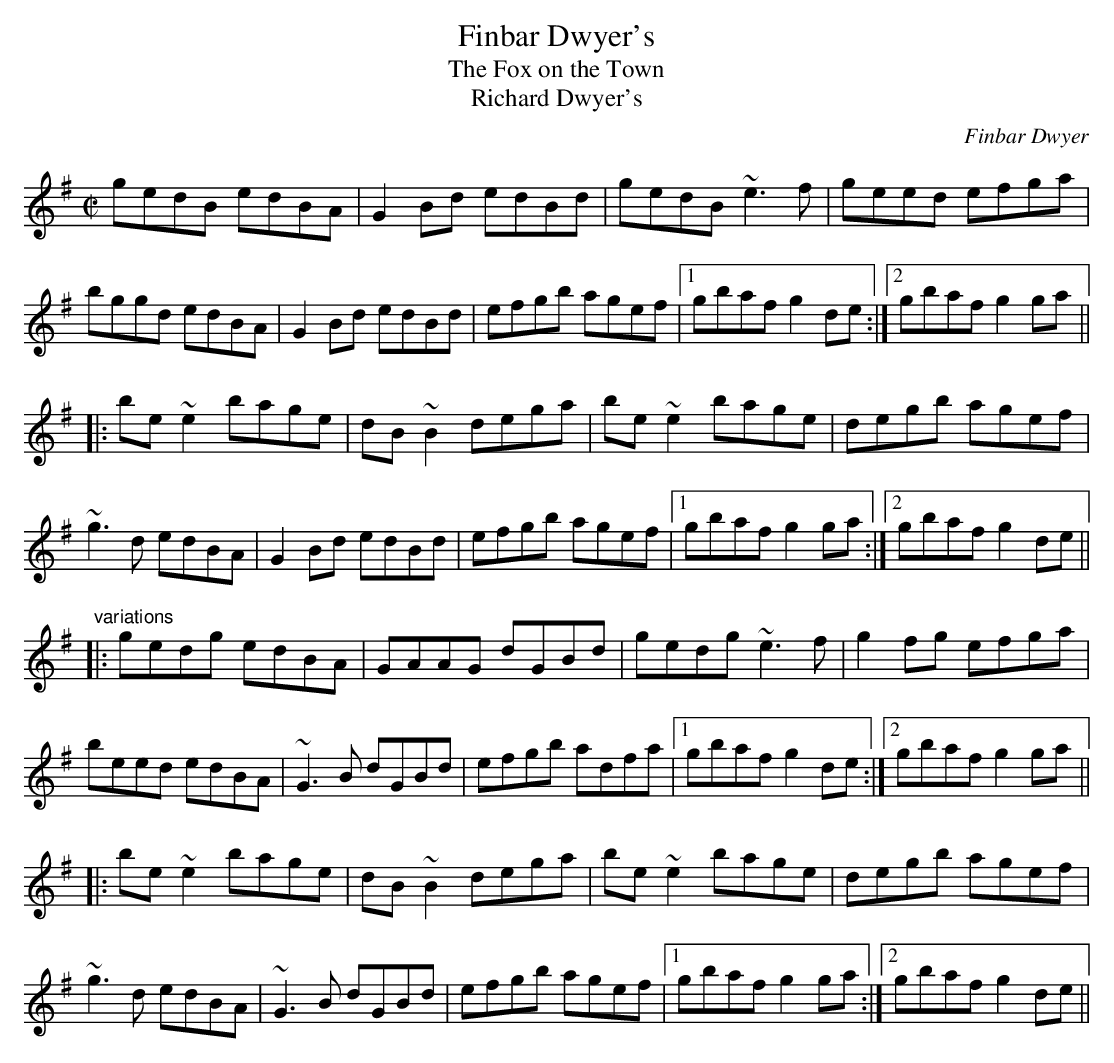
X:1
T:Finbar Dwyer's
T:Fox on the Town, The
T:Richard Dwyer's
C:Finbar Dwyer
M:C|
K:G
gedB edBA|G2Bd edBd|gedB ~e3f|geed efga|
bggd edBA|G2Bd edBd|efgb agef|1 gbaf g2de:|2 gbaf g2ga||
|:be~e2 bage|dB~B2 dega|be~e2 bage|degb agef|
~g3d edBA|G2Bd edBd|efgb agef|1 gbaf g2ga:|2 gbaf g2de||
"variations"
|:gedg edBA|GAAG dGBd|gedg ~e3f|g2fg efga|
beed edBA|~G3B dGBd|efgb adfa|1 gbaf g2de:|2 gbaf g2ga||
|:be~e2 bage|dB~B2 dega|be~e2 bage|degb agef|
~g3d edBA|~G3B dGBd|efgb agef|1 gbaf g2ga:|2 gbaf g2de||
